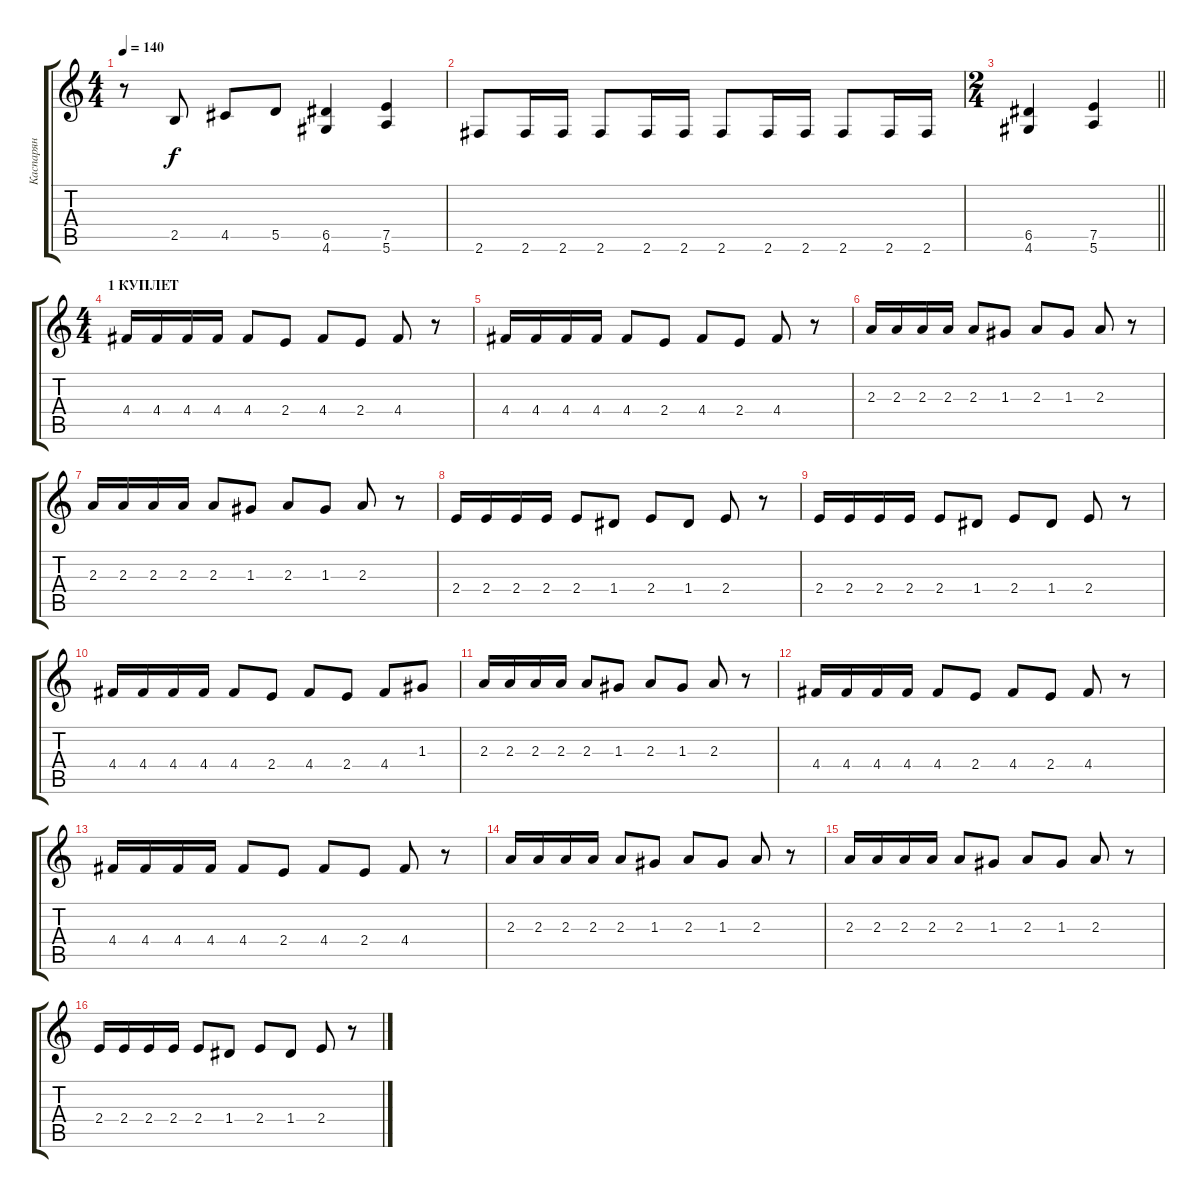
\track ("Каспарян" "Каспарян") {instrument electricguitarclean}
\staff {score tabs}
\tuning (E4 B3 G3 D3 A2 E2) {hide}
\ts (4 4)
\tempo 140
\clef g2
\ks c
r.8{dy f} 2.5.8 4.5.8 5.5.8 (6.5 4.6).4 (7.5 5.6).4 |
2.6.8 2.6.16 2.6.16 2.6.8 2.6.16 2.6.16 2.6.8 2.6.16 2.6.16 2.6.8 2.6.16 2.6.16 |
\ts (2 4)
\barLineRight lightlight
(6.5 4.6).4 (7.5 5.6).4 |
\ts (4 4)
\section ("" "1 КУПЛЕТ")
4.4.16 4.4.16 4.4.16 4.4.16 4.4.8 2.4.8 4.4.8 2.4.8 4.4.8 r.8 |
4.4.16 4.4.16 4.4.16 4.4.16 4.4.8 2.4.8 4.4.8 2.4.8 4.4.8 r.8 |
2.3.16 2.3.16 2.3.16 2.3.16 2.3.8 1.3.8 2.3.8 1.3.8 2.3.8 r.8 |
2.3.16 2.3.16 2.3.16 2.3.16 2.3.8 1.3.8 2.3.8 1.3.8 2.3.8 r.8 |
2.4.16 2.4.16 2.4.16 2.4.16 2.4.8 1.4.8 2.4.8 1.4.8 2.4.8 r.8 |
2.4.16 2.4.16 2.4.16 2.4.16 2.4.8 1.4.8 2.4.8 1.4.8 2.4.8 r.8 |
4.4.16 4.4.16 4.4.16 4.4.16 4.4.8 2.4.8 4.4.8 2.4.8 4.4.8 1.3.8 |
2.3.16 2.3.16 2.3.16 2.3.16 2.3.8 1.3.8 2.3.8 1.3.8 2.3.8 r.8 |
4.4.16 4.4.16 4.4.16 4.4.16 4.4.8 2.4.8 4.4.8 2.4.8 4.4.8 r.8 |
4.4.16 4.4.16 4.4.16 4.4.16 4.4.8 2.4.8 4.4.8 2.4.8 4.4.8 r.8 |
2.3.16 2.3.16 2.3.16 2.3.16 2.3.8 1.3.8 2.3.8 1.3.8 2.3.8 r.8 |
2.3.16 2.3.16 2.3.16 2.3.16 2.3.8 1.3.8 2.3.8 1.3.8 2.3.8 r.8 |
2.4.16 2.4.16 2.4.16 2.4.16 2.4.8 1.4.8 2.4.8 1.4.8 2.4.8 r.8
